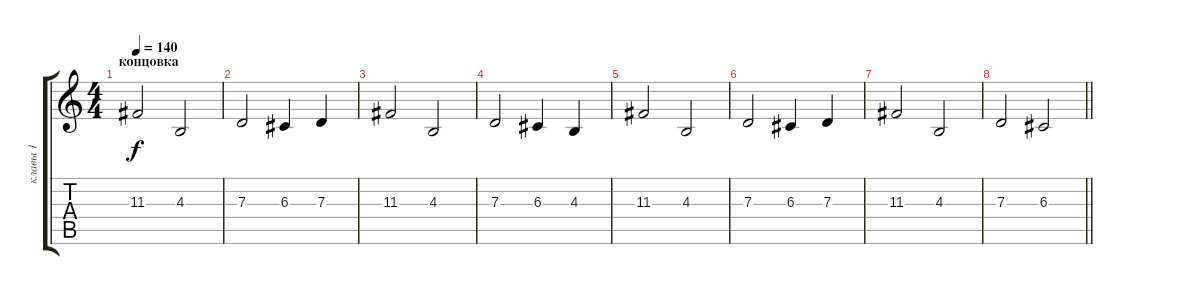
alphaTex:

\track ("клавы 1" "клавы 1") {instrument flute}
\staff {score tabs}
\tuning (E4 B3 G3 D3 A2 E2) {hide}
\ts (4 4)
\section ("" "концовка")
\tempo 140
\clef g2
\ks c
11.3.2{dy f} 4.3.2 |
7.3.2 6.3.4 7.3.4 |
11.3.2 4.3.2 |
7.3.2 6.3.4 4.3.4 |
11.3.2 4.3.2 |
7.3.2 6.3.4 7.3.4 |
11.3.2 4.3.2 |
\barLineRight lightlight
7.3.2 6.3.2
